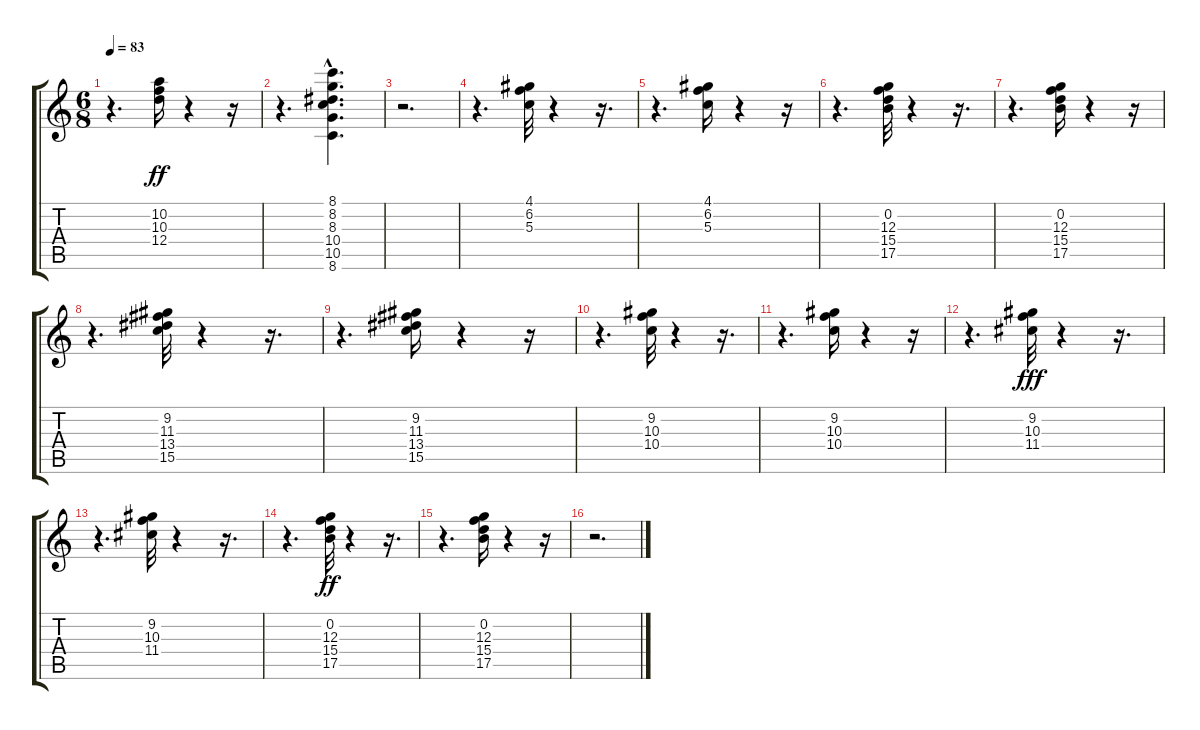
\track "" {instrument electricbassfinger}
\staff {score tabs}
\tuning (E4 B3 G3 D3 A2 E2) {hide}
\ts (6 8)
\tempo 83
\clef g2
\ks c
r.4{d dy ff} (10.2 10.3 12.4).16 r.4 r.16 |
r.4{d} (8.1 8.2{hac} 8.3{hac} 10.4 10.5 8.6).4{d} |
r.2{d} |
r.4{d} (4.1 6.2 5.3).32 r.4 r.16{d} |
r.4{d} (4.1 6.2 5.3).16 r.4 r.16 |
r.4{d} (0.2 12.3 15.4 17.5).32 r.4 r.16{d} |
r.4{d} (0.2 12.3 15.4 17.5).16 r.4 r.16 |
r.4{d} (9.2 11.3 13.4 15.5).32 r.4 r.16{d} |
r.4{d} (9.2 11.3 13.4 15.5).16 r.4 r.16 |
r.4{d} (9.2 10.3 10.4).32 r.4 r.16{d} |
r.4{d} (9.2 10.3 10.4).16 r.4 r.16 |
r.4{d} (9.2 10.3 11.4).32{dy fff} r.4 r.16{d} |
r.4{d} (9.2 10.3 11.4).32 r.4 r.16{d} |
r.4{d} (0.2 12.3 15.4 17.5).32{dy ff} r.4 r.16{d} |
r.4{d} (0.2 12.3 15.4 17.5).16 r.4 r.16 |
r.2{d}
